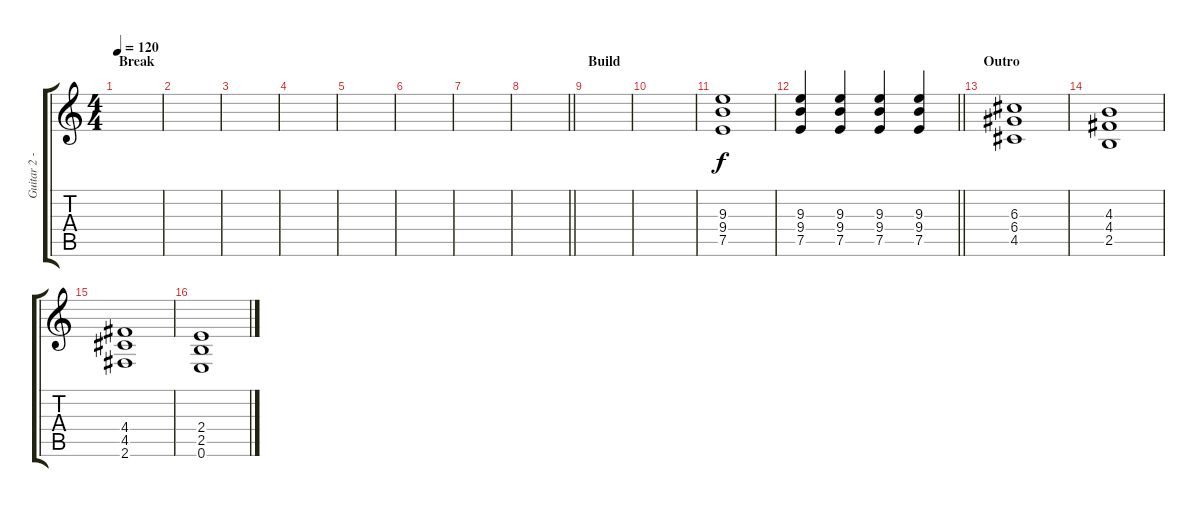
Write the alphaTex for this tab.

\track ("Guitar 2 - Distorted" "Guitar 2 -") {instrument distortionguitar}
\staff {score tabs}
\tuning (E4 B3 G3 D3 A2 E2) {hide}
\ts (4 4)
\section ("" "Break")
\tempo 120
\clef g2
\ks c
|
|
|
|
|
|
|
\barLineRight lightlight
|
\section ("" "Build")
|
|
(9.3 9.4 7.5).1 |
\barLineRight lightlight
(9.3 9.4 7.5).4 (9.3 9.4 7.5).4 (9.3 9.4 7.5).4 (9.3 9.4 7.5).4 |
\section ("" "Outro")
(6.3 6.4 4.5).1 |
(4.3 4.4 2.5).1 |
(4.4 4.5 2.6).1 |
(2.4 2.5 0.6).1
